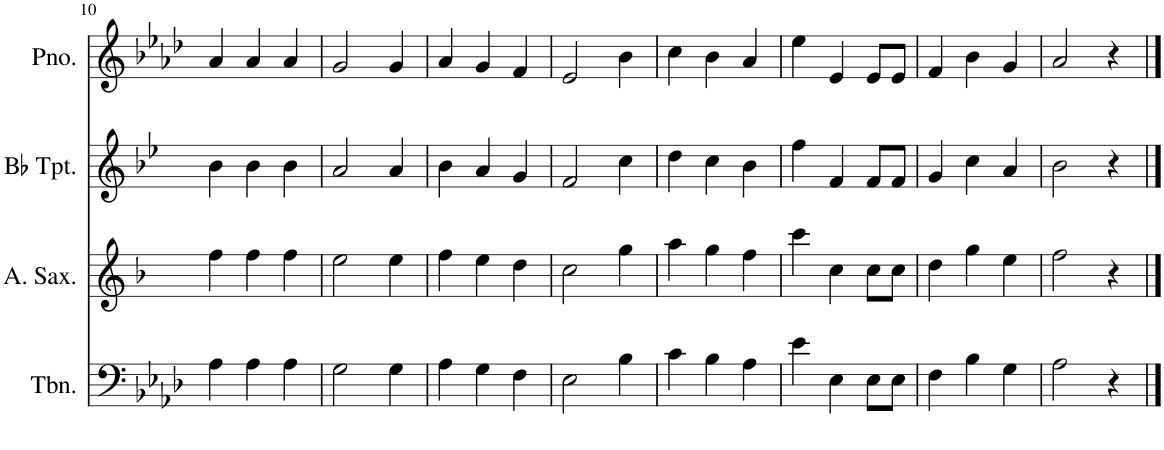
**kern	**kern	**kern	**kern
*part4	*part3	*part2	*part1
*staff4	*staff3	*staff2	*staff1
*I"Trombone	*I"Alto Saxophone	*I"Bb Trumpet	*I"Piano
*I'Tbn.	*I'A. Sax.	*I'Bb Tpt.	*I'Pno.
!!LO:PB:g=z
*clefF4	*clefG2	*clefG2	*clefG2
*	*Trd5c9	*Trd1c2	*
*k[b-e-a-d-]	*k[b-]	*k[b-e-]	*k[b-e-a-d-]
*M3/4	*M3/4	*M3/4	*M3/4
=10	=10	=10	=10
4A-\	4ff\	4b-\	4a-/
4A-\	4ff\	4b-\	4a-/
4A-\	4ff\	4b-\	4a-/
=11	=11	=11	=11
2G\	2ee\	2a/	2g/
4G\	4ee\	4a/	4g/
=12	=12	=12	=12
4A-\	4ff\	4b-\	4a-/
4G\	4ee\	4a/	4g/
4F\	4dd\	4g/	4f/
=13	=13	=13	=13
2E-\	2cc\	2f/	2e-/
4B-\	4gg\	4cc\	4b-\
=14	=14	=14	=14
4c\	4aa\	4dd\	4cc\
4B-\	4gg\	4cc\	4b-\
4A-\	4ff\	4b-\	4a-/
=15	=15	=15	=15
4e-\	4ccc\	4ff\	4ee-\
4E-\	4cc\	4f/	4e-/
8E-\L	8cc\L	8f/L	8e-/L
8E-\J	8cc\J	8f/J	8e-/J
=16	=16	=16	=16
4F\	4dd\	4g/	4f/
4B-\	4gg\	4cc\	4b-\
4G\	4ee\	4a/	4g/
=17	=17	=17	=17
2A-\	2ff\	2b-\	2a-/
4r	4r	4r	4r
==	==	==	==
*-	*-	*-	*-
